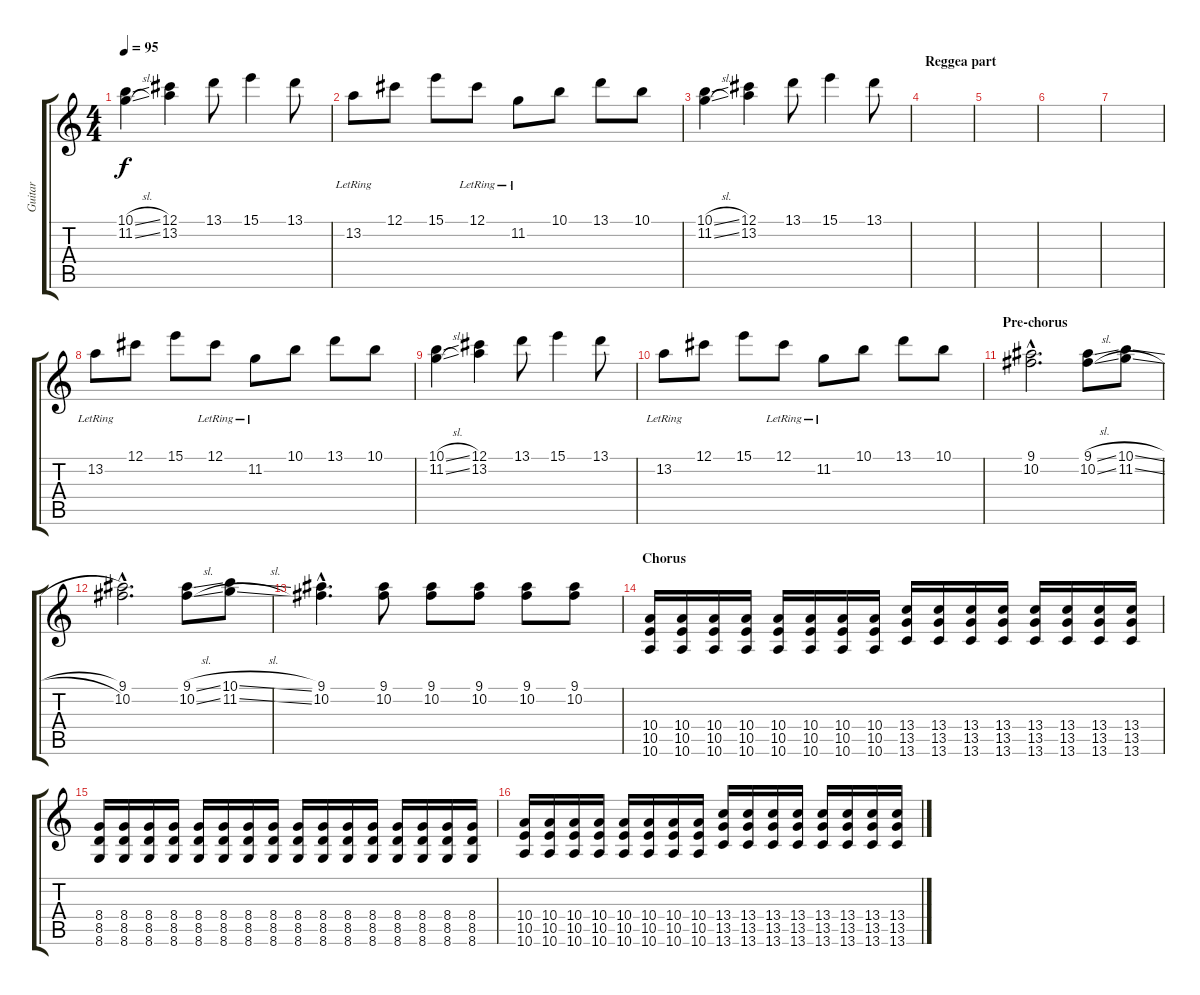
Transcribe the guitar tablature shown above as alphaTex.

\track ("Guitar" "Guitar") {instrument electricguitarjazz}
\staff {score tabs}
\tuning (Db4 Ab3 E3 B2 Gb2 B1) {hide}
\ts (4 4)
\tempo 95
\clef g2
\ks c
(10.1{sl} 11.2{sl}).4{dy f} (12.1 13.2).4 13.1.8 15.1.4 13.1.8 |
13.2{lr}.8 12.1.8 15.1.8 12.1{lr}.8 11.2{lr}.8 10.1.8 13.1.8 10.1.8 |
(10.1{sl} 11.2{sl}).4 (12.1 13.2).4 13.1.8 15.1.4 13.1.8 |
\section ("" "Reggea part")
|
|
|
|
13.2{lr}.8 12.1.8 15.1.8 12.1{lr}.8 11.2{lr}.8 10.1.8 13.1.8 10.1.8 |
(10.1{sl} 11.2{sl}).4 (12.1 13.2).4 13.1.8 15.1.4 13.1.8 |
13.2{lr}.8 12.1.8 15.1.8 12.1{lr}.8 11.2{lr}.8 10.1.8 13.1.8 10.1.8 |
\section ("" "Pre-chorus")
(9.1{hac} 10.2{hac}).2{d} (9.1{sl} 10.2{sl}).8 (10.1{sl} 11.2{sl}).8 |
(9.1{hac} 10.2{hac}).2{d} (9.1{sl} 10.2{sl}).8 (10.1{sl} 11.2{sl}).8 |
(9.1{hac} 10.2{hac}).4{d} (9.1 10.2).8 (9.1 10.2).8 (9.1 10.2).8 (9.1 10.2).8 (9.1 10.2).8 |
\section ("" "Chorus")
(10.4 10.5 10.6).16{volume 13 instrument distortionguitar} (10.4 10.5 10.6).16{volume 13 instrument distortionguitar} (10.4 10.5 10.6).16{volume 13 instrument distortionguitar} (10.4 10.5 10.6).16{volume 13 instrument distortionguitar} (10.4 10.5 10.6).16{volume 13 instrument distortionguitar} (10.4 10.5 10.6).16{volume 13 instrument distortionguitar} (10.4 10.5 10.6).16{volume 13 instrument distortionguitar} (10.4 10.5 10.6).16{volume 13 instrument distortionguitar} (13.4 13.5 13.6).16 (13.4 13.5 13.6).16 (13.4 13.5 13.6).16 (13.4 13.5 13.6).16 (13.4 13.5 13.6).16 (13.4 13.5 13.6).16 (13.4 13.5 13.6).16 (13.4 13.5 13.6).16 |
(8.4 8.5 8.6).16 (8.4 8.5 8.6).16 (8.4 8.5 8.6).16 (8.4 8.5 8.6).16 (8.4 8.5 8.6).16 (8.4 8.5 8.6).16 (8.4 8.5 8.6).16 (8.4 8.5 8.6).16 (8.4 8.5 8.6).16 (8.4 8.5 8.6).16 (8.4 8.5 8.6).16 (8.4 8.5 8.6).16 (8.4 8.5 8.6).16 (8.4 8.5 8.6).16 (8.4 8.5 8.6).16 (8.4 8.5 8.6).16 |
(10.4 10.5 10.6).16{volume 13 instrument distortionguitar} (10.4 10.5 10.6).16{volume 13 instrument distortionguitar} (10.4 10.5 10.6).16{volume 13 instrument distortionguitar} (10.4 10.5 10.6).16{volume 13 instrument distortionguitar} (10.4 10.5 10.6).16{volume 13 instrument distortionguitar} (10.4 10.5 10.6).16{volume 13 instrument distortionguitar} (10.4 10.5 10.6).16{volume 13 instrument distortionguitar} (10.4 10.5 10.6).16{volume 13 instrument distortionguitar} (13.4 13.5 13.6).16 (13.4 13.5 13.6).16 (13.4 13.5 13.6).16 (13.4 13.5 13.6).16 (13.4 13.5 13.6).16 (13.4 13.5 13.6).16 (13.4 13.5 13.6).16 (13.4 13.5 13.6).16
